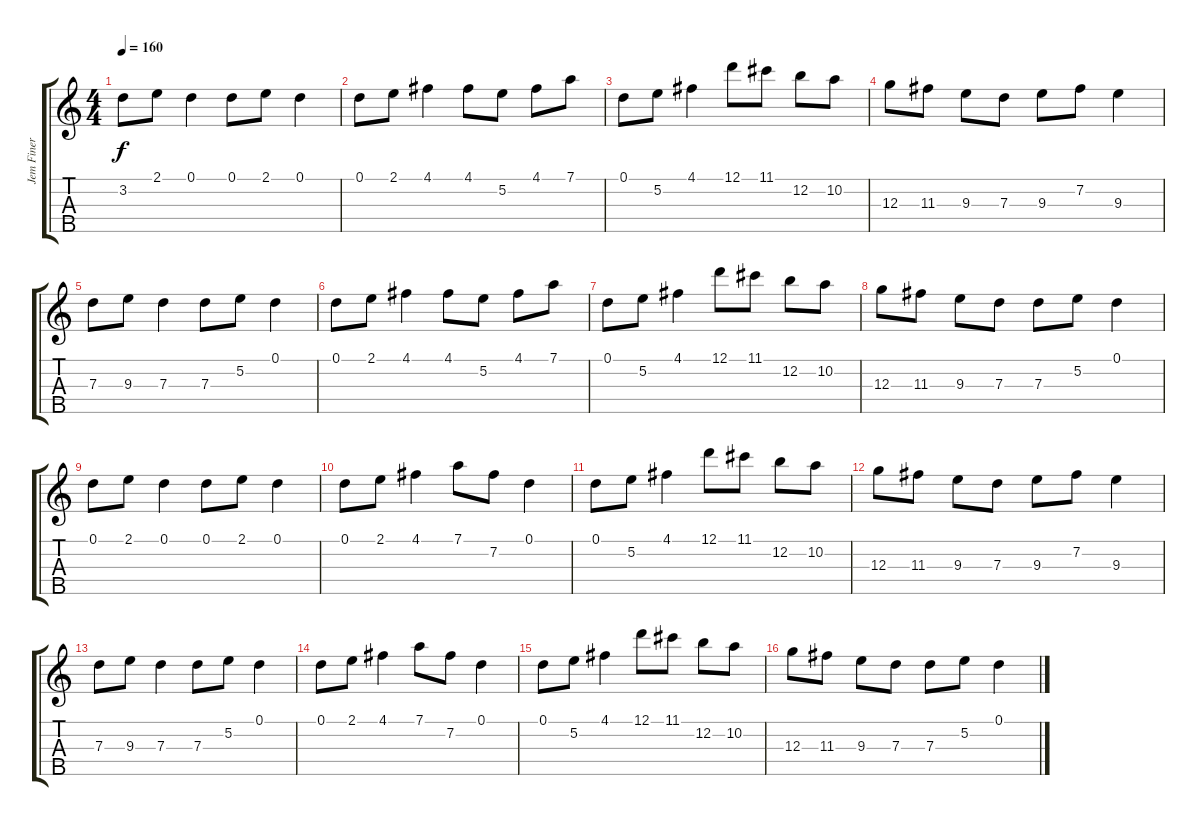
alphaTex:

\track ("Jem Finer - banjo" "Jem Finer ") {instrument banjo}
\staff {score tabs}
\tuning (D4 B3 G3 D3 G4) {hide}
\displaytranspose 12
\ts (4 4)
\tempo 160
\clef g2
\ks c
3.2.8{dy f instrument banjo} 2.1.8 0.1.4 0.1.8 2.1.8 0.1.4 |
0.1.8 2.1.8 4.1.4 4.1.8 5.2.8 4.1.8 7.1.8 |
0.1.8 5.2.8 4.1.4 12.1.8 11.1.8 12.2.8 10.2.8 |
12.3.8 11.3.8 9.3.8 7.3.8 9.3.8 7.2.8 9.3.4 |
7.3.8 9.3.8 7.3.4 7.3.8 5.2.8 0.1.4 |
0.1.8 2.1.8 4.1.4 4.1.8 5.2.8 4.1.8 7.1.8 |
0.1.8 5.2.8 4.1.4 12.1.8 11.1.8 12.2.8 10.2.8 |
12.3.8 11.3.8 9.3.8 7.3.8 7.3.8 5.2.8 0.1.4 |
0.1.8 2.1.8 0.1.4 0.1.8 2.1.8 0.1.4 |
0.1.8 2.1.8 4.1.4 7.1.8 7.2.8 0.1.4 |
0.1.8 5.2.8 4.1.4 12.1.8 11.1.8 12.2.8 10.2.8 |
12.3.8 11.3.8 9.3.8 7.3.8 9.3.8 7.2.8 9.3.4 |
7.3.8 9.3.8 7.3.4 7.3.8 5.2.8 0.1.4 |
0.1.8 2.1.8 4.1.4 7.1.8 7.2.8 0.1.4 |
0.1.8 5.2.8 4.1.4 12.1.8 11.1.8 12.2.8 10.2.8 |
12.3.8 11.3.8 9.3.8 7.3.8 7.3.8 5.2.8 0.1.4
